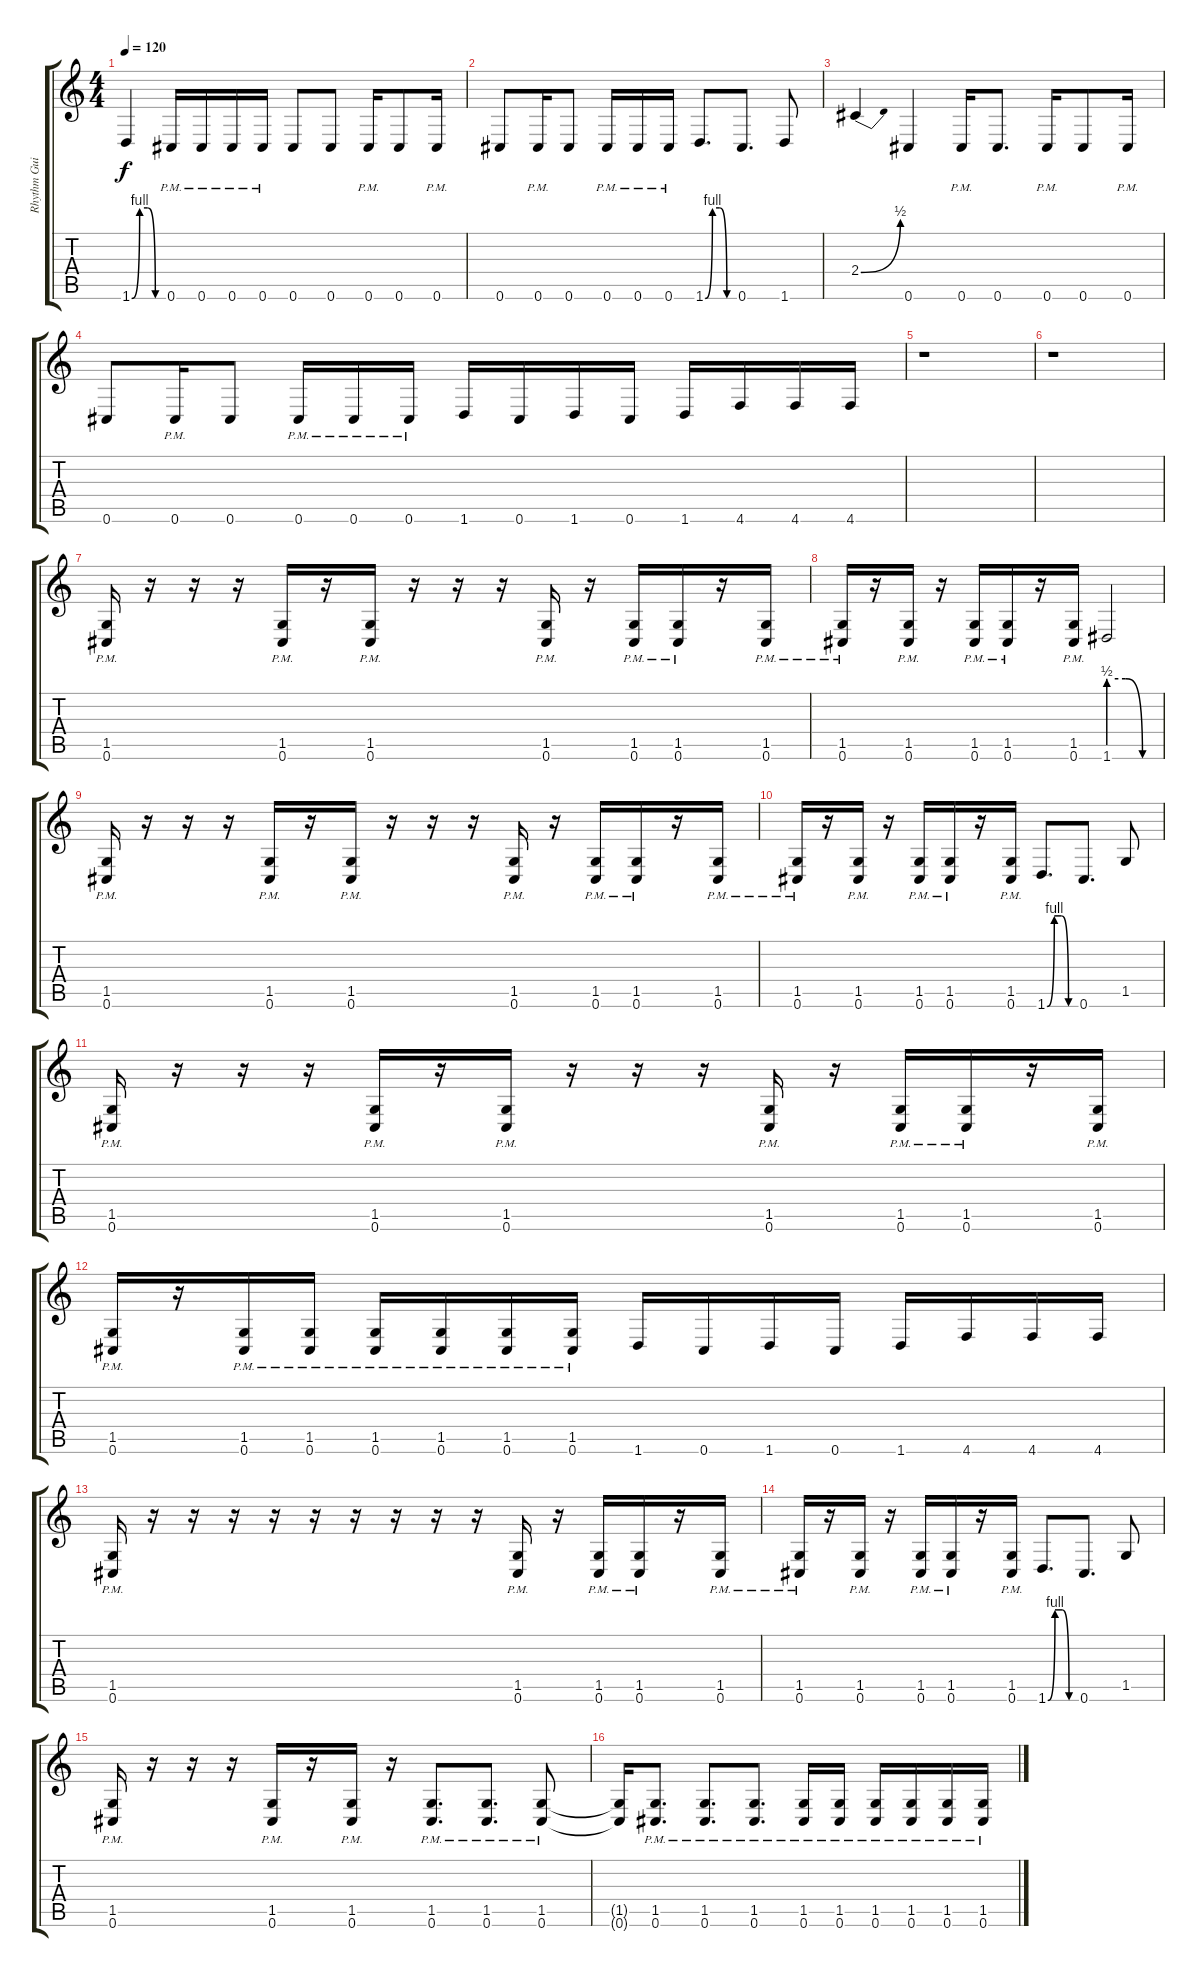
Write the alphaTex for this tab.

\track ("Rhythm Guitar 2" "Rhythm Gui") {instrument distortionguitar}
\staff {score tabs}
\tuning (Db4 Ab3 E3 B2 Gb2 Db2) {hide}
\ts (4 4)
\tempo 120
\clef g2
\ks c
1.6{be (custom 0 0 15 4 30 4 45 0 60 0)}.4{dy f} 0.6{pm}.16 0.6{pm}.16 0.6{pm}.16 0.6{pm}.16 0.6.8 0.6.8 0.6{pm}.16 0.6.8 0.6{pm}.16 |
0.6.8 0.6{pm}.16 0.6.8 0.6{pm}.16 0.6{pm}.16 0.6{pm}.16 1.6{be (custom 0 0 15 4 30 4 45 0 60 0)}.8{d} 0.6.8{d} 1.6.8 |
2.4{be (bend 0 0 60 2)}.4 0.6.4 0.6{pm}.16 0.6.8{d} 0.6{pm}.16 0.6.8 0.6{pm}.16 |
0.6.8 0.6{pm}.16 0.6.8 0.6{pm}.16 0.6{pm}.16 0.6{pm}.16 1.6.16 0.6.16 1.6.16 0.6.16 1.6.16 4.6.16 4.6.16 4.6.16 |
r.1 |
r.1 |
(1.5{pm} 0.6{pm}).16 r.16 r.16 r.16 (1.5{pm} 0.6{pm}).16 r.16 (1.5{pm} 0.6{pm}).16 r.16 r.16 r.16 (1.5{pm} 0.6{pm}).16 r.16 (1.5{pm} 0.6{pm}).16 (1.5{pm} 0.6{pm}).16 r.16 (1.5{pm} 0.6{pm}).16 |
(1.5{pm} 0.6{pm}).16 r.16 (1.5{pm} 0.6{pm}).16 r.16 (1.5{pm} 0.6{pm}).16 (1.5{pm} 0.6{pm}).16 r.16 (1.5{pm} 0.6{pm}).16 1.6{be (custom 0 2 20 2 40 0 60 0)}.2 |
(1.5{pm} 0.6{pm}).16 r.16 r.16 r.16 (1.5{pm} 0.6{pm}).16 r.16 (1.5{pm} 0.6{pm}).16 r.16 r.16 r.16 (1.5{pm} 0.6{pm}).16 r.16 (1.5{pm} 0.6{pm}).16 (1.5{pm} 0.6{pm}).16 r.16 (1.5{pm} 0.6{pm}).16 |
(1.5{pm} 0.6{pm}).16 r.16 (1.5{pm} 0.6{pm}).16 r.16 (1.5{pm} 0.6{pm}).16 (1.5{pm} 0.6{pm}).16 r.16 (1.5{pm} 0.6{pm}).16 1.6{be (custom 0 0 15 4 30 4 45 0 60 0)}.8{d} 0.6.8{d} 1.5.8 |
(1.5{pm} 0.6{pm}).16 r.16 r.16 r.16 (1.5{pm} 0.6{pm}).16 r.16 (1.5{pm} 0.6{pm}).16 r.16 r.16 r.16 (1.5{pm} 0.6{pm}).16 r.16 (1.5{pm} 0.6{pm}).16 (1.5{pm} 0.6{pm}).16 r.16 (1.5{pm} 0.6{pm}).16 |
(1.5{pm} 0.6{pm}).16 r.16 (1.5{pm} 0.6{pm}).16 (1.5{pm} 0.6{pm}).16 (1.5{pm} 0.6{pm}).16 (1.5{pm} 0.6{pm}).16 (1.5{pm} 0.6{pm}).16 (1.5{pm} 0.6{pm}).16 1.6.16 0.6.16 1.6.16 0.6.16 1.6.16 4.6.16 4.6.16 4.6.16 |
(1.5{pm} 0.6{pm}).16 r.16 r.16 r.16 r.16 r.16 r.16 r.16 r.16 r.16 (1.5{pm} 0.6{pm}).16 r.16 (1.5{pm} 0.6{pm}).16 (1.5{pm} 0.6{pm}).16 r.16 (1.5{pm} 0.6{pm}).16 |
(1.5{pm} 0.6{pm}).16 r.16 (1.5{pm} 0.6{pm}).16 r.16 (1.5{pm} 0.6{pm}).16 (1.5{pm} 0.6{pm}).16 r.16 (1.5{pm} 0.6{pm}).16 1.6{be (custom 0 0 15 4 30 4 45 0 60 0)}.8{d} 0.6.8{d} 1.5.8 |
(1.5{pm} 0.6{pm}).16 r.16 r.16 r.16 (1.5{pm} 0.6{pm}).16 r.16 (1.5{pm} 0.6{pm}).16 r.16 (1.5{pm} 0.6{pm}).8{d} (1.5{pm} 0.6{pm}).8{d} (1.5{pm} 0.6{pm}).8 |
(1.5{t} 0.6{t}).16 (1.5{pm} 0.6{pm}).8{d} (1.5{pm} 0.6{pm}).8{d} (1.5{pm} 0.6{pm}).8{d} (1.5{pm} 0.6{pm}).16 (1.5{pm} 0.6{pm}).16 (1.5{pm} 0.6{pm}).16 (1.5{pm} 0.6{pm}).16 (1.5{pm} 0.6{pm}).16 (1.5{pm} 0.6{pm}).16
